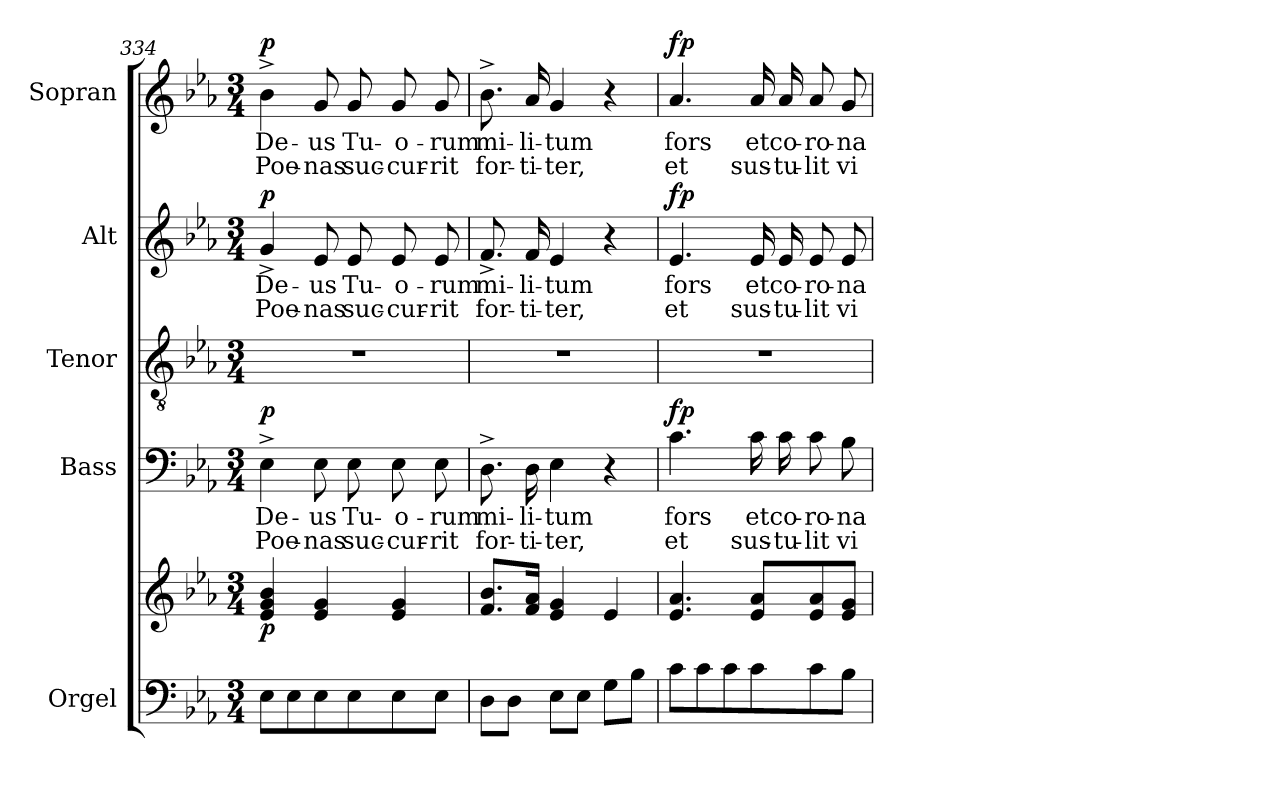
**kern	**kern	**dynam	**kern	**text	**text	**dynam	**kern	**kern	**text	**text	**dynam	**kern	**text	**text	**dynam
*part5	*part5	*part5	*part4	*part4	*part4	*part4	*part3	*part2	*part2	*part2	*part2	*part1	*part1	*part1	*part1
*staff6	*staff5	*staff5/6	*staff4	*staff4	*staff4	*staff4	*staff3	*staff2	*staff2	*staff2	*staff2	*staff1	*staff1	*staff1	*staff1
*I"Orgel	*	*	*I"Bass	*	*	*	*I"Tenor	*I"Alt	*	*	*	*I"Sopran	*	*	*
*I'Org.	*	*	*I'B.	*	*	*	*I'T.	*I'A.	*	*	*	*I'S.	*	*	*
*clefF4	*clefG2	*	*clefF4	*	*	*	*clefGv2	*clefG2	*	*	*	*clefG2	*	*	*
*k[b-e-a-]	*k[b-e-a-]	*	*k[b-e-a-]	*	*	*	*k[b-e-a-]	*k[b-e-a-]	*	*	*	*k[b-e-a-]	*	*	*
*E-:	*E-:	*	*E-:	*	*	*	*E-:	*E-:	*	*	*	*E-:	*	*	*
*M3/4	*M3/4	*	*M3/4	*	*	*	*M3/4	*M3/4	*	*	*	*M3/4	*	*	*
=334	=334	=334	=334	=334	=334	=334	=334	=334	=334	=334	=334	=334	=334	=334	=334
!	!	!LO:DY:b	!	!LO:LY:b	!LO:LY:b	!LO:DY:a	!	!	!LO:LY:b	!LO:LY:b	!LO:DY:a	!	!LO:LY:b	!LO:LY:b	!LO:DY:a
8E-\L	4e-/ 4g/ 4b-/	p	4E-^>\	De-	Poe-	p	2.r	4g^>/	De-	Poe-	p	4b-^>\	De-	Poe-	p
8E-\	.	.	.	.	.	.	.	.	.	.	.	.	.	.	.
!	!	!	!	!LO:LY:b	!LO:LY:b	!	!	!	!LO:LY:b	!LO:LY:b	!	!	!LO:LY:b	!LO:LY:b	!
8E-\	4e-/ 4g/	.	8E-\	-us	-nas	.	.	8e-/	-us	-nas	.	8g/	-us	-nas	.
!	!	!	!	!LO:LY:b	!LO:LY:b	!	!	!	!LO:LY:b	!LO:LY:b	!	!	!LO:LY:b	!LO:LY:b	!
8E-\	.	.	8E-\	Tu-	suc-	.	.	8e-/	Tu-	suc-	.	8g/	Tu-	suc-	.
!	!	!	!	!LO:LY:b	!LO:LY:b	!	!	!	!LO:LY:b	!LO:LY:b	!	!	!LO:LY:b	!LO:LY:b	!
8E-\	4e-/ 4g/	.	8E-\	-o-	-cur-	.	.	8e-/	-o-	-cur-	.	8g/	-o-	-cur-	.
!	!	!	!	!LO:LY:b	!LO:LY:b	!	!	!	!LO:LY:b	!LO:LY:b	!	!	!LO:LY:b	!LO:LY:b	!
8E-\J	.	.	8E-\	-rum	-rit	.	.	8e-/	-rum	-rit	.	8g/	-rum	-rit	.
=335	=335	=335	=335	=335	=335	=335	=335	=335	=335	=335	=335	=335	=335	=335	=335
!	!	!	!	!LO:LY:b	!LO:LY:b	!	!	!	!LO:LY:b	!LO:LY:b	!	!	!LO:LY:b	!LO:LY:b	!
8D\L	8.f/ 8.b-/L	.	8.D^>\	mi-	for-	.	2.r	8.f^>/	mi-	for-	.	8.b-^>\	mi-	for-	.
8D\J	.	.	.	.	.	.	.	.	.	.	.	.	.	.	.
!	!	!	!	!LO:LY:b	!LO:LY:b	!	!	!	!LO:LY:b	!LO:LY:b	!	!	!LO:LY:b	!LO:LY:b	!
.	16f/ 16a-/Jk	.	16D\	-li-	-ti-	.	.	16f/	-li-	-ti-	.	16a-/	-li-	-ti-	.
!	!	!	!	!LO:LY:b	!LO:LY:b	!	!	!	!LO:LY:b	!LO:LY:b	!	!	!LO:LY:b	!LO:LY:b	!
8E-\L	4e-/ 4g/	.	4E-\	-tum	-ter,	.	.	4e-/	-tum	-ter,	.	4g/	-tum	-ter,	.
8E-\J	.	.	.	.	.	.	.	.	.	.	.	.	.	.	.
8G\L	4e-/	.	4r	.	.	.	.	4r	.	.	.	4r	.	.	.
8B-\J	.	.	.	.	.	.	.	.	.	.	.	.	.	.	.
=336	=336	=336	=336	=336	=336	=336	=336	=336	=336	=336	=336	=336	=336	=336	=336
!	!	!	!	!LO:LY:b	!LO:LY:b	!LO:DY:a	!	!	!LO:LY:b	!LO:LY:b	!LO:DY:a	!	!LO:LY:b	!LO:LY:b	!LO:DY:a
8c\L	4.e-/ 4.a-/	.	4.c\	fors	et	fp	2.r	4.e-/	fors	et	fp	4.a-/	fors	et	fp
8c\	.	.	.	.	.	.	.	.	.	.	.	.	.	.	.
8c\	.	.	.	.	.	.	.	.	.	.	.	.	.	.	.
!	!	!	!	!LO:LY:b	!LO:LY:b	!	!	!	!LO:LY:b	!LO:LY:b	!	!	!LO:LY:b	!LO:LY:b	!
8c\	8e-/ 8a-/L	.	16c\	et	sus-	.	.	16e-/	et	sus-	.	16a-/	et	sus-	.
!	!	!	!	!LO:LY:b	!LO:LY:b	!	!	!	!LO:LY:b	!LO:LY:b	!	!	!LO:LY:b	!LO:LY:b	!
.	.	.	16c\	co-	-tu-	.	.	16e-/	co-	-tu-	.	16a-/	co-	-tu-	.
!	!	!	!	!LO:LY:b	!LO:LY:b	!	!	!	!LO:LY:b	!LO:LY:b	!	!	!LO:LY:b	!LO:LY:b	!
8c\	8e-/ 8a-/	.	8c\	-ro-	-lit	.	.	8e-/	-ro-	-lit	.	8a-/	-ro-	-lit	.
!	!	!	!	!LO:LY:b	!LO:LY:b	!	!	!	!LO:LY:b	!LO:LY:b	!	!	!LO:LY:b	!LO:LY:b	!
8B-\J	8e-/ 8g/J	.	8B-\	-na	vi-	.	.	8e-/	-na	vi-	.	8g/	-na	vi-	.
=	=	=	=	=	=	=	=	=	=	=	=	=	=	=	=
*-	*-	*-	*-	*-	*-	*-	*-	*-	*-	*-	*-	*-	*-	*-	*-
